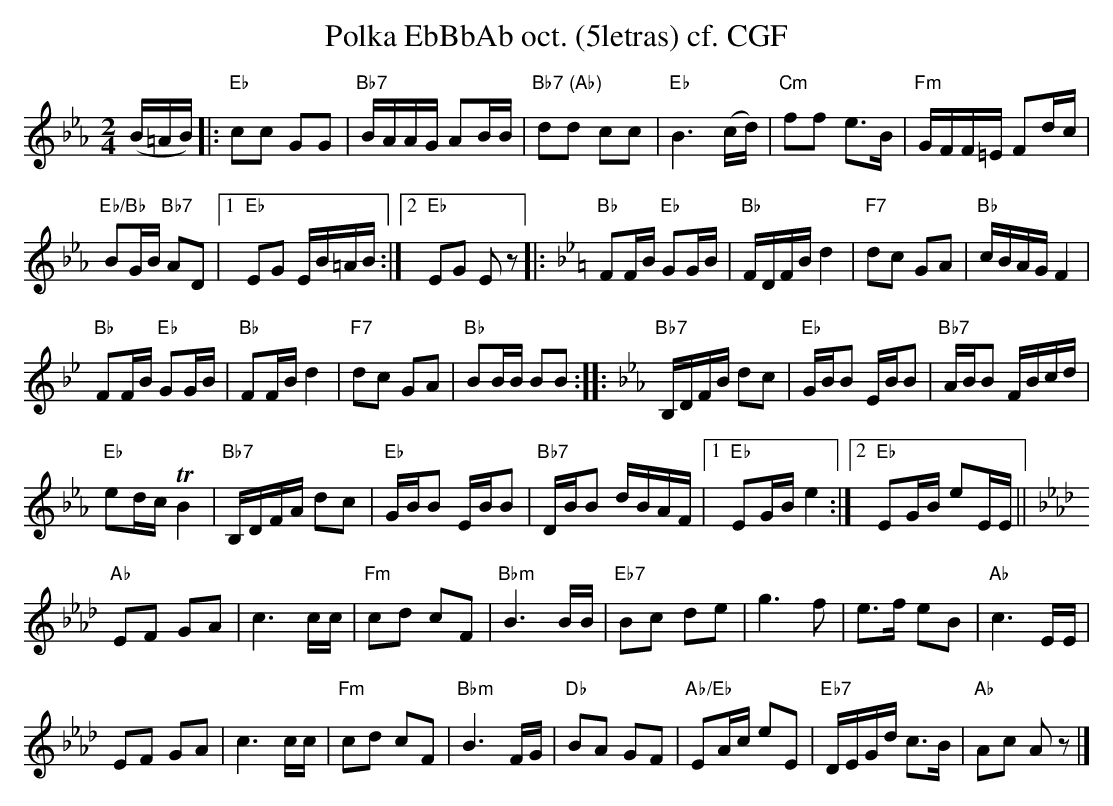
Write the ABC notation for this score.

X:1
T:Polka EbBbAb oct. (5letras) cf. CGF
M:2/4
L:1/16
K:Ebmaj%%MIDI gchordon
(B=AB) |: "Eb"c2c2 G2G2 | "Bb7"BAAG A2BB | "Bb7 (Ab)"d2d2 c2c2 | "Eb"B6(cd) | "Cm"f2f2 e3B | "Fm"GFF=E F2dc |
"Eb/Bb"B2GB "Bb7"A2D2 |1 "Eb"E2G2 EB=AB :|2 "Eb"E2G2 E2z2 |: [K:Bbmaj] "Bb"F2FB "Eb"G2GB | "Bb"FDFB d4 | "F7"d2c2 G2A2 | "Bb"cBAG F4 |
"Bb"F2FB "Eb"G2GB | "Bb"F2FB d4 | "F7"d2c2 G2A2 | "Bb"B2BB B2B2 :: [K:Ebmaj] "Bb7"B,DFB d2c2 | "Eb"GBB2 EBB2 | "Bb7"ABB2 FBcd |
"Eb"e2dc TB4 | "Bb7"B,DFA d2c2 | "Eb"GBB2 EBB2 | "Bb7"DBB2 dBAF |1 "Eb"E2GB e4 :|2 "Eb"E2GB e2EE || [K:Abmaj]
"Ab"E2F2 G2A2 | c6cc | "Fm"c2d2 c2F2 | "Bbm"B6BB | "Eb7"B2c2 d2e2 | g6f2 | e3f e2B2 | "Ab"c6EE |
E2F2 G2A2 | c6cc | "Fm"c2d2 c2F2 | "Bbm"B6FG | "Db"B2A2 G2F2 | "Ab/Eb"E2Ac e2E2 | "Eb7"DEGd c3B | "Ab"A2c2 A2z2 |]
